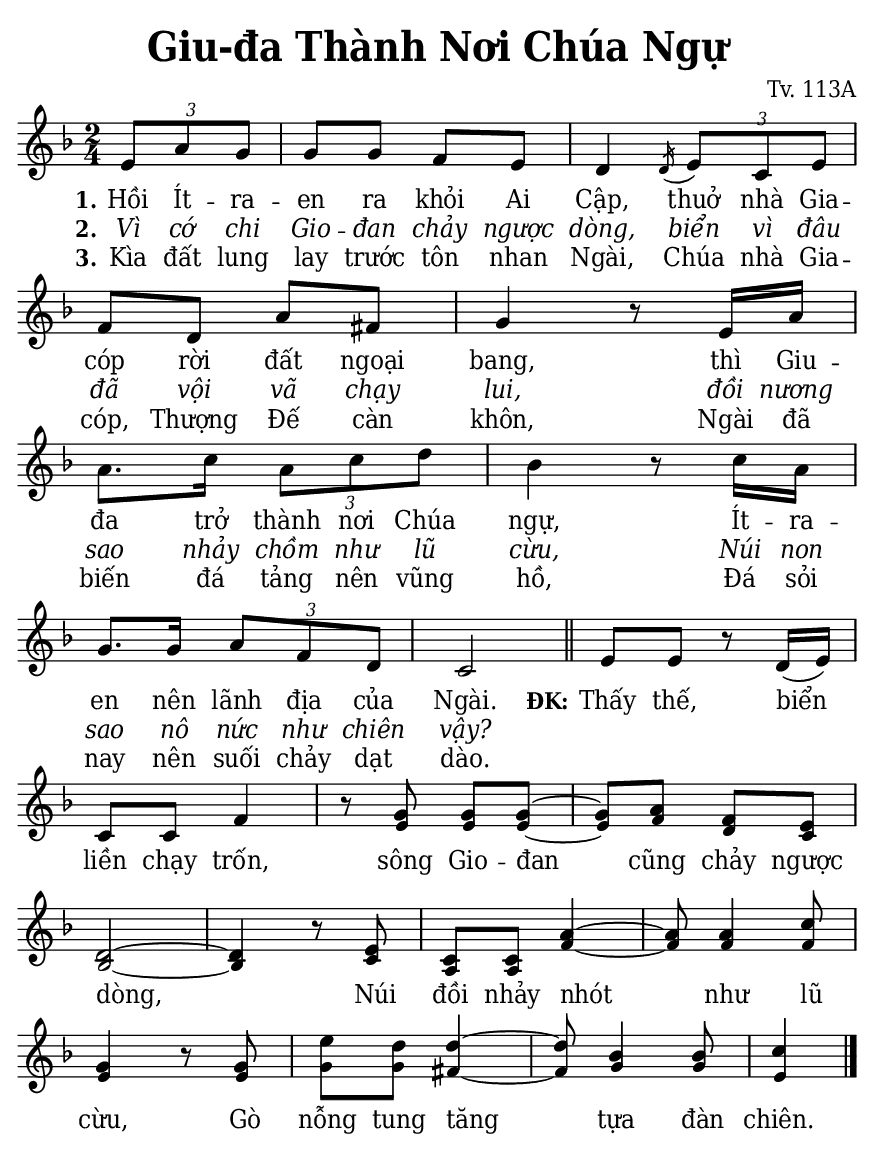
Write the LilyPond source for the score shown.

% Cài đặt chung\
\version "2.22.1"
\include "english.ly"

\header {
  title = \markup { \fontsize #1 "Giu-đa Thành Nơi Chúa Ngự" }
  composer = "Tv. 113A"
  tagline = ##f
}

% Nhạc phiên khúc
nhacPhienKhucSop = \relative c' {
  \partial 4 \tuplet 3/2 { e8 a g } |
  g g f e |
  d4 \slashedGrace { d16 ( } \tuplet 3/2 { e8) c e } |
  f d a' fs |
  g4 r8 e16 a |
  a8. c16 \tuplet 3/2 { a8 c d } |
  bf4 r8 c16 a |
  g8. g16 \tuplet 3/2 { a8 f d } |
  c2 \bar "||"
  
  e8 e r d16 (e) |
  c8 c f4 |
  r8 g g g ~ |
  g a f e |
  d2 ~ |
  d4 r8 e |
  c c a'4 ~ |
  a8 a4 c8 |
  g4 r8 g |
  e' d d4 ~ |
  d8 bf4 bf8 |
  c4 \bar "|."
}

nhacPhienKhucAlto = \relative c' {
  r4 |
  R2*8
  e8 e r d16 (e) |
  c8 c f4 |
  r8 e e e ~ |
  e f d c |
  bf2 ~ |
  bf4 r8 c |
  a a f'4 ~ |
  f8 f4 f8 |
  e4 r8 e |
  g g fs4 ~ |
  fs8 g4 g8 |
  e4
}

% Lời phiên khúc
loiPhienKhucSop = \lyrics {
  <<
    {
      \set stanza = "1."
      Hồi Ít -- ra -- en ra khỏi Ai Cập,
      thuở nhà Gia -- cóp rời đất ngoại bang,
      thì Giu -- đa trở thành nơi Chúa ngự,
      Ít -- ra -- en nên lãnh địa của Ngài.
    }
    \new Lyrics {
	    \set associatedVoice = "beSop"
	    \set stanza = "2."
      \override Lyrics.LyricText.font-shape = #'italic
	    Vì cớ chi Gio -- đan chảy ngược dòng,
	    biển vì đâu đã vội vã chạy lui,
	    đồi nương sao nhảy chồm như lũ cừu,
	    Núi non sao nô nức như chiên vậy?
    }
    \new Lyrics {
	    \set associatedVoice = "beSop"
	    \set stanza = "3."
	    Kìa đất lung lay trước tôn nhan Ngài,
	    Chúa nhà Gia -- cóp, Thượng Đế càn khôn,
	    Ngài đã biến đá tảng nên vũng hồ,
	    Đá sỏi nay nên suối chảy dạt dào.
    }
  >>
  \set stanza = "ĐK:"
  Thấy thế, biển liền chạy trốn,
  sông Gio -- đan cũng chảy ngược dòng,
  Núi đồi nhảy nhót như lũ cừu,
  Gò nỗng tung tăng tựa đàn chiên.
}

% Dàn trang
\paper {
  #(set-paper-size "a5")
  top-margin = 3\mm
  bottom-margin = 3\mm
  left-margin = 3\mm
  right-margin = 3\mm
  indent = #0
  #(define fonts
	 (make-pango-font-tree "Deja Vu Serif Condensed"
	 		       "Deja Vu Serif Condensed"
			       "Deja Vu Serif Condensed"
			       (/ 20 20)))
  print-page-number = ##f
}

TongNhip = {
  \key f \major \time 2/4
  \set Timing.beamExceptions = #'()
  \set Timing.baseMoment = #(ly:make-moment 1/4)
}

% Đổi kích thước nốt cho bè phụ
notBePhu =
#(define-music-function (font-size music) (number? ly:music?)
   (for-some-music
     (lambda (m)
       (if (music-is-of-type? m 'rhythmic-event)
           (begin
             (set! (ly:music-property m 'tweaks)
                   (cons `(font-size . ,font-size)
                         (ly:music-property m 'tweaks)))
             #t)
           #f))
     music)
   music)

\score {
  \new ChoirStaff <<
    \new Staff \with {
        \consists "Merge_rests_engraver"
        printPartCombineTexts = ##f
      }
      <<
      \new Voice \TongNhip \partCombine 
        \nhacPhienKhucSop
        \notBePhu -1 { \nhacPhienKhucAlto }
      \new NullVoice = beSop \nhacPhienKhucSop
      \new Lyrics \lyricsto beSop \loiPhienKhucSop
      >>
  >>
  \layout {
    \override Lyrics.LyricSpace.minimum-distance = #1.5
    \override LyricHyphen.minimum-distance = #1.5
    \override Score.BarNumber.break-visibility = ##(#f #f #f)
    \override Score.SpacingSpanner.uniform-stretching = ##t
  } 
}
